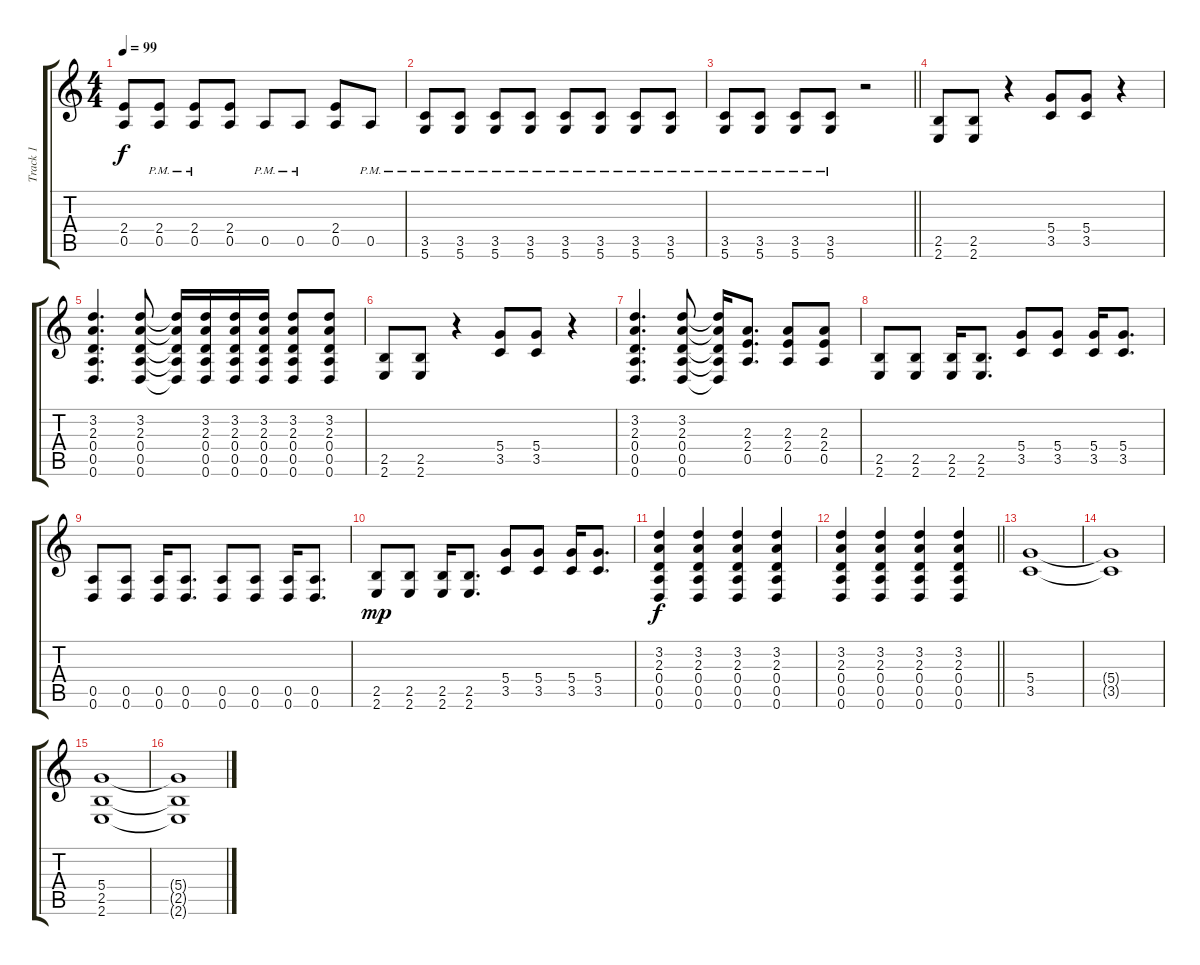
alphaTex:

\track ("Track 1" "Track 1") {instrument electricguitarclean}
\staff {score tabs}
\tuning (E4 B3 G3 D3 A2 D2) {hide}
\ts (4 4)
\tempo 99
\clef g2
\ks c
(2.4 0.5).8{dy f} (2.4{pm} 0.5{pm}).8 (2.4{pm} 0.5{pm}).8 (2.4 0.5).8 0.5{pm}.8 0.5{pm}.8 (2.4 0.5).8 0.5{pm}.8 |
(3.5{pm} 5.6{pm}).8 (3.5{pm} 5.6{pm}).8 (3.5{pm} 5.6{pm}).8 (3.5{pm} 5.6{pm}).8 (3.5{pm} 5.6{pm}).8 (3.5{pm} 5.6{pm}).8 (3.5{pm} 5.6{pm}).8 (3.5{pm} 5.6{pm}).8 |
\barLineRight lightlight
(3.5{pm} 5.6{pm}).8 (3.5{pm} 5.6{pm}).8 (3.5{pm} 5.6{pm}).8 (3.5{pm} 5.6{pm}).8 r.2 |
(2.5 2.6).8 (2.5 2.6).8 r.4 (5.4 3.5).8 (5.4 3.5).8 r.4 |
(3.2 2.3 0.4 0.5 0.6).4{d} (3.2 2.3 0.4 0.5 0.6).8 (3.2{t} 2.3{t} 0.4{t} 0.5{t} 0.6{t}).16 (3.2 2.3 0.4 0.5 0.6).16 (3.2 2.3 0.4 0.5 0.6).16 (3.2 2.3 0.4 0.5 0.6).16 (3.2 2.3 0.4 0.5 0.6).8 (3.2 2.3 0.4 0.5 0.6).8 |
(2.5 2.6).8 (2.5 2.6).8 r.4 (5.4 3.5).8 (5.4 3.5).8 r.4 |
(3.2 2.3 0.4 0.5 0.6).4{d} (3.2 2.3 0.4 0.5 0.6).8 (3.2{t} 2.3{t} 0.4{t} 0.5{t} 0.6{t}).16 (2.3 2.4 0.5).8{d} (2.3 2.4 0.5).8 (2.3 2.4 0.5).8 |
(2.5 2.6).8 (2.5 2.6).8 (2.5 2.6).16 (2.5 2.6).8{d} (5.4 3.5).8 (5.4 3.5).8 (5.4 3.5).16 (5.4 3.5).8{d} |
(0.5 0.6).8 (0.5 0.6).8 (0.5 0.6).16 (0.5 0.6).8{d} (0.5 0.6).8 (0.5 0.6).8 (0.5 0.6).16 (0.5 0.6).8{d} |
(2.5 2.6).8{dy mp} (2.5 2.6).8 (2.5 2.6).16 (2.5 2.6).8{d} (5.4 3.5).8 (5.4 3.5).8 (5.4 3.5).16 (5.4 3.5).8{d} |
(3.2 2.3 0.4 0.5 0.6).4{dy f} (3.2 2.3 0.4 0.5 0.6).4 (3.2 2.3 0.4 0.5 0.6).4 (3.2 2.3 0.4 0.5 0.6).4 |
\barLineRight lightlight
(3.2 2.3 0.4 0.5 0.6).4 (3.2 2.3 0.4 0.5 0.6).4 (3.2 2.3 0.4 0.5 0.6).4 (3.2 2.3 0.4 0.5 0.6).4 |
(5.4 3.5).1 |
(5.4{t} 3.5{t}).1 |
(5.4 2.5 2.6).1 |
(5.4{t} 2.5{t} 2.6{t}).1
